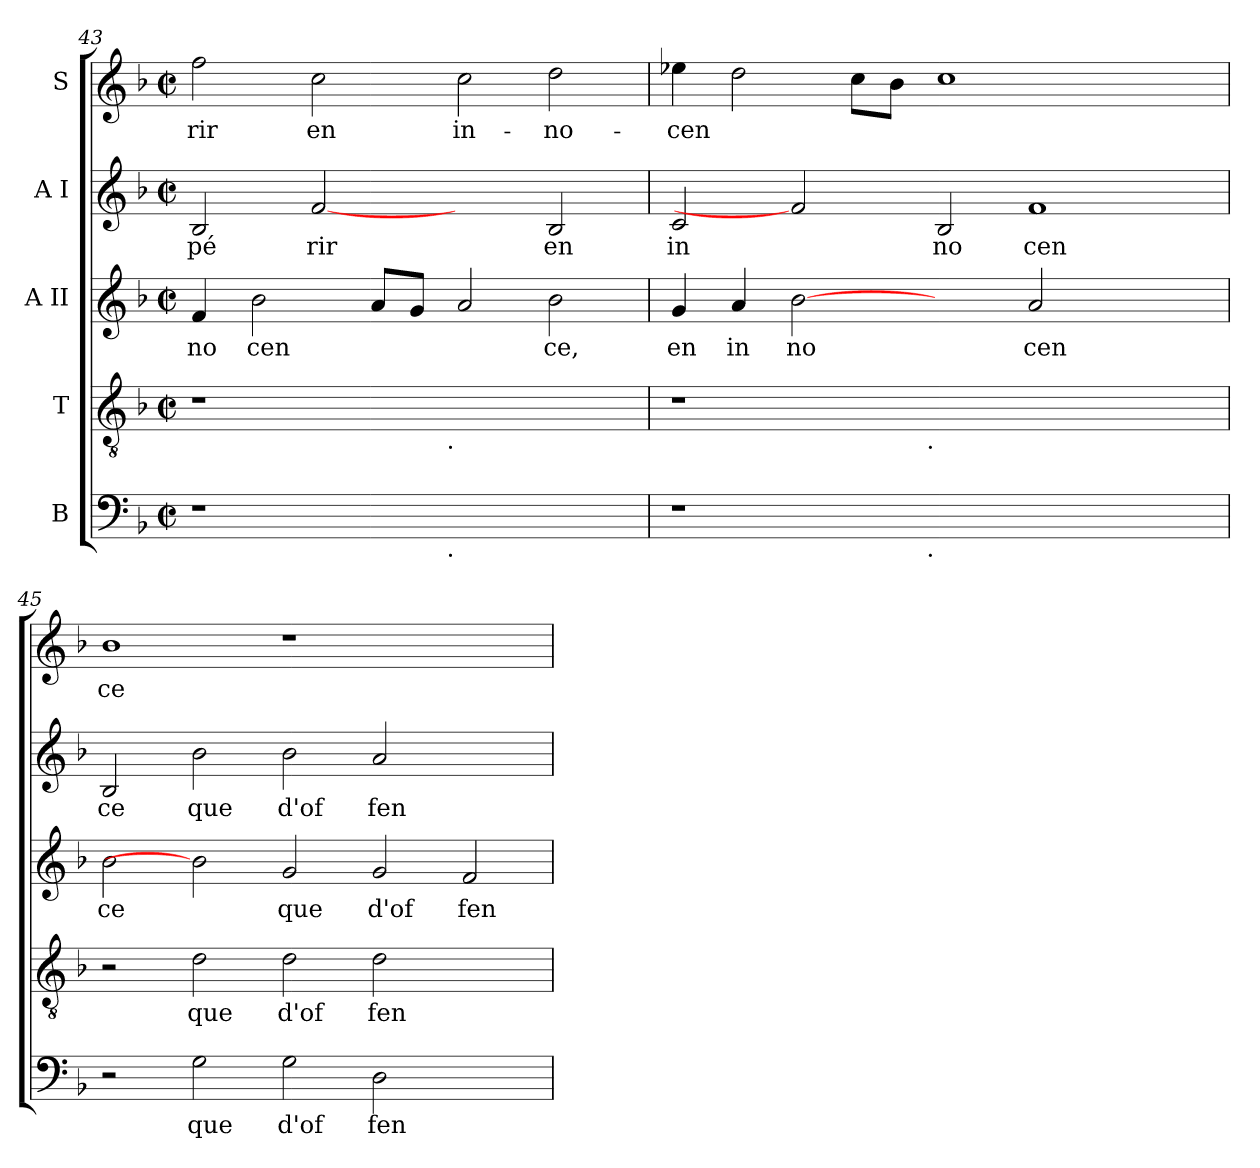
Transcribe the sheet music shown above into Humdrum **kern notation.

**kern	**text	**kern	**text	**kern	**text	**kern	**text	**kern	**text
*part5	*part5	*part4	*part4	*part3	*part3	*part2	*part2	*part1	*part1
*staff5	*staff5	*staff4	*staff4	*staff3	*staff3	*staff2	*staff2	*staff1	*staff1
*I"B	*	*I"T	*	*I"A II	*	*I"A I	*	*I"S	*
*clefF4	*	*clefGv2	*	*clefG2	*	*clefG2	*	*clefG2	*
*k[b-]	*	*k[b-]	*	*k[b-]	*	*k[b-]	*	*k[b-]	*
*F:	*	*F:	*	*F:	*	*F:	*	*F:	*
*M2/2	*	*M2/2	*	*M2/2	*	*M2/2	*	*M2/2	*
*met(c|)	*	*met(c|)	*	*met(c|)	*	*met(c|)	*	*met(c|)	*
=43	=43	=43	=43	=43	=43	=43	=43	=43	=43
!	!	!	!	!	!LO:LY:b:cj	!	!LO:LY:b:cj	!	!LO:LY:b:cj
*^	*	*^	*	*	*	*	*	*	*
1r	2ryy	.	1r	2ryy	.	4f/	no	2B-/	pé	2ff\	-rir
!	!	!	!	!	!	!	!LO:LY:b:cj	!	!	!	!
.	.	.	.	.	.	2b-\	cen	.	.	.	.
!	!	!	!	!	!	!	!	!	!LO:LY:b:cj	!	!LO:LY:b:cj
.	4ryy	.	.	4ryy	.	.	.	[2f	rir	2cc\	en
!	!	!	!	!	!	!	!LO:LY:b:cj	!	!	!	!
.	8...ryy	.	.	8...ryy	.	8a/L	.	.	.	.	.
!	!	!	!	!	!	!	!LO:LY:b:cj	!	!	!	!
.	.	.	.	.	.	8g/J	.	.	.	.	.
!	!	!	!	!LO:TX:b:t=.	!	!	!	!	!	!	!
!	!LO:TX:b:t=.	!	!	!	!	!	!	!	!	!	!
.	1ryy	.	.	1ryy	.	.	.	.	.	.	.
!	!	!	!	!	!	!	!LO:LY:b:cj	!	!	!	!LO:LY:b:cj
1ryy	.	.	1ryy	.	.	2a/	.	2ryy	.	2cc\	in-
!	!	!	!	!	!	!	!LO:LY:b:cj	!	!LO:LY:b:cj	!	!LO:LY:b:cj
.	.	.	.	.	.	2b-\	ce,	2B-/	en	2dd\	-no-
.	64ryy	.	.	64ryy	.	.	.	.	.	.	.
=44	=44	=44	=44	=44	=44	=44	=44	=44	=44	=44	=44
!	!	!	!	!	!	!	!LO:LY:b:cj	!	!LO:LY:b:cj	!	!LO:LY:b:cj
1r	2ryy	.	1r	2ryy	.	4g/	en	2c/	in	4ee-\	-cen-
!	!	!	!	!	!	!	!LO:LY:b:cj	!	!	!	!LO:LY:b:cj
.	.	.	.	.	.	4a/	in	.	.	2dd\	--
!	!	!	!	!	!	!	!LO:LY:b:cj	!	!	!	!
.	4ryy	.	.	4ryy	.	[2b-	no	2f]	.	.	.
!	!	!	!	!	!	!	!	!	!	!	!LO:LY:b:cj
.	8...ryy	.	.	8...ryy	.	.	.	.	.	8cc\L	--
!	!	!	!	!	!	!	!	!	!	!	!LO:LY:b:cj
.	.	.	.	.	.	.	.	.	.	8b-\J	--
!	!	!	!	!LO:TX:b:t=.	!	!	!	!	!	!	!
!	!LO:TX:b:t=.	!	!	!	!	!	!	!	!	!	!
.	1ryy	.	.	1ryy	.	.	.	.	.	.	.
!	!	!	!	!	!	!	!	!	!LO:LY:b:cj	!	!LO:LY:b:cj
1.ryy	.	.	1.ryy	.	.	2ryy	.	2B-/	no	1cc	--
!	!	!	!	!	!	!	!LO:LY:b:cj	!	!LO:LY:b:cj	!	!
.	.	.	.	.	.	2a/	cen	1f	cen	.	.
.	2ryy	.	.	2ryy	.	.	.	.	.	.	.
.	.	.	.	.	.	2ryy	.	.	.	2ryy	.
.	64ryy	.	.	64ryy	.	.	.	.	.	.	.
=45	=45	=45	=45	=45	=45	=45	=45	=45	=45	=45	=45
!	!	!	!	!	!	!	!LO:LY:b:cj	!	!LO:LY:b:cj	!	!LO:LY:b:cj
*v	*v	*	*	*	*	*	*	*	*	*	*
*	*	*v	*v	*	*	*	*	*	*	*
2r	.	2r	.	2b-\	ce	2B-/	ce	1b-	-ce
!	!LO:LY:b:cj	!	!LO:LY:b:cj	!	!	!	!LO:LY:b:cj	!	!
2G\	que	2d\	que	2b-]	.	2b-\	que	.	.
!	!LO:LY:b:cj	!	!LO:LY:b:cj	!	!LO:LY:b:cj	!	!LO:LY:b:cj	!	!
2G\	d'of	2d\	d'of	2g/	que	2b-\	d'of	1r	.
!	!LO:LY:b:cj	!	!LO:LY:b:cj	!	!LO:LY:b:cj	!	!LO:LY:b:cj	!	!
2D\	fen	2d\	fen	2g/	d'of	2a/	fen	.	.
!	!	!	!	!	!LO:LY:b:cj	!	!	!	!
2ryy	.	2ryy	.	2f/	fen	2ryy	.	2ryy	.
=	=	=	=	=	=	=	=	=	=
*-	*-	*-	*-	*-	*-	*-	*-	*-	*-
